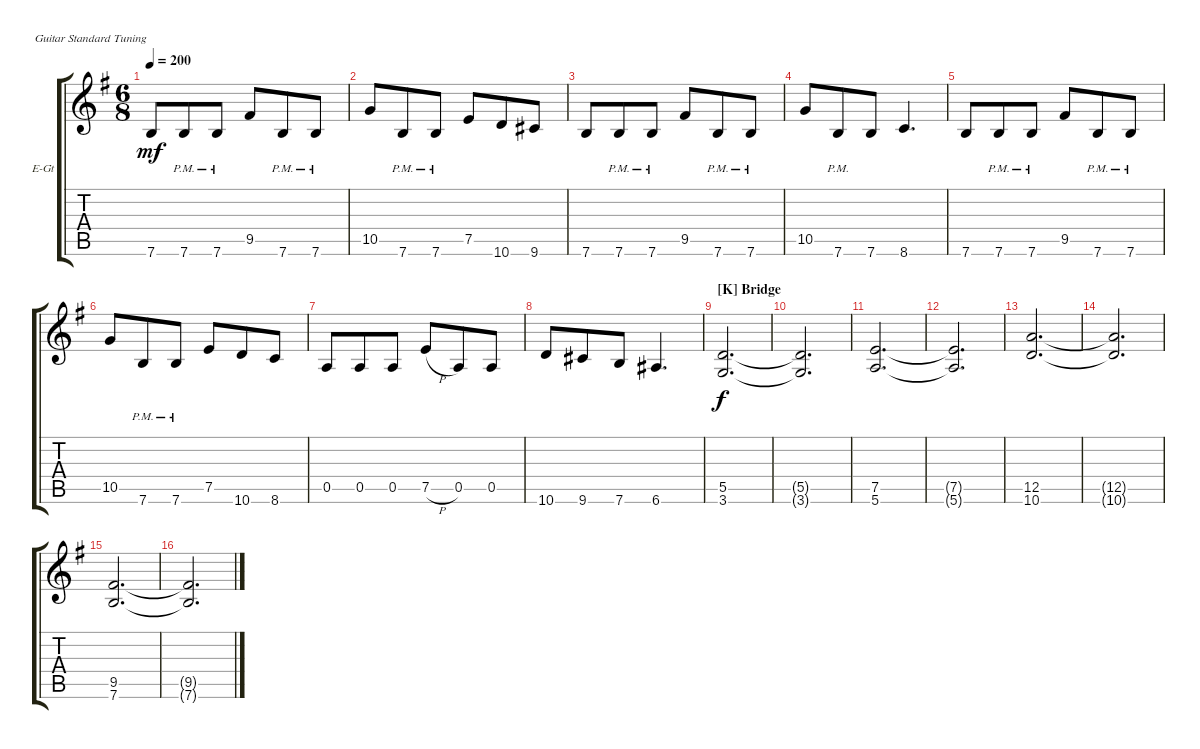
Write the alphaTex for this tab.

\bracketExtendMode groupsimilarinstruments
\firstSystemTrackNameOrientation horizontal
\otherSystemsTrackNameOrientation horizontal
\track ("Electric Guitar 1" "E-Gt") {instrument distortionguitar}
\staff {score tabs}
\tuning (E4 B3 G3 D3 A2 E2)
\ts (6 8)
\tempo 200
\clef g2
\ks eminor
7.6.8{dy mf} 7.6{pm}.8 7.6{pm}.8 9.5.8 7.6{pm}.8 7.6{pm}.8 |
10.5.8 7.6{pm}.8 7.6{pm}.8 7.5.8 10.6.8 9.6.8 |
7.6.8 7.6{pm}.8 7.6{pm}.8 9.5.8 7.6{pm}.8 7.6{pm}.8 |
10.5.8 7.6{pm}.8 7.6.8 8.6.4{d} |
7.6.8 7.6{pm}.8 7.6{pm}.8 9.5.8 7.6{pm}.8 7.6{pm}.8 |
10.5.8 7.6{pm}.8 7.6{pm}.8 7.5.8 10.6.8 8.6.8 |
0.5.8 0.5.8 0.5.8 7.5{h}.8 0.5.8 0.5.8 |
10.6.8 9.6.8 7.6.8 6.6.4{d} |
\section ("K" "Bridge")
(3.6 5.5).2{d dy f} |
(3.6{t} 5.5{t}).2{d} |
(5.6 7.5).2{d} |
(5.6{t} 7.5{t}).2{d} |
(10.6 12.5).2{d} |
(10.6{t} 12.5{t}).2{d} |
(7.6 9.5).2{d} |
(7.6{t} 9.5{t}).2{d}
